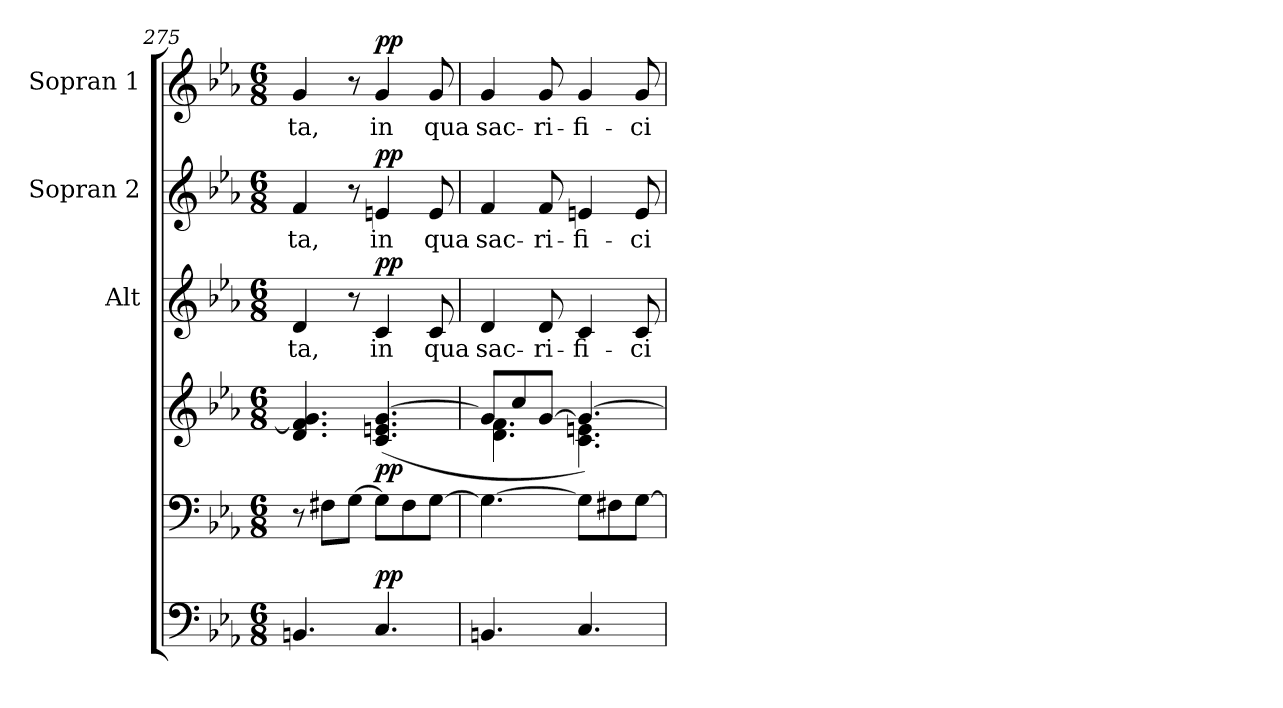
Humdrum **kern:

**kern	**dynam	**kern	**kern	**dynam	**kern	**text	**dynam	**kern	**text	**dynam	**kern	**text	**dynam
*part5	*part5	*part4	*part4	*part4	*part3	*part3	*part3	*part2	*part2	*part2	*part1	*part1	*part1
*staff6	*staff6	*staff5	*staff4	*staff4/5	*staff3	*staff3	*staff3	*staff2	*staff2	*staff2	*staff1	*staff1	*staff1
*	*	*	*	*	*I"Alt	*	*	*I"Sopran 2	*	*	*I"Sopran 1	*	*
*	*	*	*	*	*I'A.	*	*	*I'S. 2	*	*	*I'S. 1	*	*
*clefF4	*	*clefF4	*clefG2	*	*clefG2	*	*	*clefG2	*	*	*clefG2	*	*
*k[b-e-a-]	*	*k[b-e-a-]	*k[b-e-a-]	*	*k[b-e-a-]	*	*	*k[b-e-a-]	*	*	*k[b-e-a-]	*	*
*E-:	*	*E-:	*E-:	*	*E-:	*	*	*E-:	*	*	*E-:	*	*
*M6/8	*	*M6/8	*M6/8	*	*M6/8	*	*	*M6/8	*	*	*M6/8	*	*
=275	=275	=275	=275	=275	=275	=275	=275	=275	=275	=275	=275	=275	=275
!	!	!	!	!	!	!LO:LY:b	!	!	!LO:LY:b	!	!	!LO:LY:b	!
4.BBn/	.	8r	4.d/ 4.f/] 4.g/	.	4d/	-ta,	.	4f/	-ta,	.	4g/	-ta,	.
.	.	8F#X\L	.	.	.	.	.	.	.	.	.	.	.
.	.	[8G\J	.	.	8r	.	.	8r	.	.	8r	.	.
!	!LO:DY:a	!	!	!LO:DY:b	!	!LO:LY:b	!LO:DY:a	!	!LO:LY:b	!LO:DY:a	!	!LO:LY:b	!LO:DY:a
4.C/	pp	8G\L]	(4.c/ 4.en/ [>4.g/	pp	4c/	in	pp	4en/	in	pp	4g/	in	pp
.	.	8F#\	.	.	.	.	.	.	.	.	.	.	.
!	!	!	!	!	!	!LO:LY:b	!	!	!LO:LY:b	!	!	!LO:LY:b	!
.	.	[8G\J	.	.	8c/	qua	.	8e/	qua	.	8g/	qua	.
=276	=276	=276	=276	=276	=276	=276	=276	=276	=276	=276	=276	=276	=276
*	*	*	*^	*	*	*	*	*	*	*	*	*	*
!	!	!	!	!	!	!	!LO:LY:b	!	!	!LO:LY:b	!	!	!LO:LY:b	!
4.BBn/	.	4.G\_	8g/L]	4.d\ 4.f\	.	4d/	sac-	.	4f/	sac-	.	4g/	sac-	.
.	.	.	8cc/	.	.	.	.	.	.	.	.	.	.	.
!	!	!	!	!	!	!	!LO:LY:b	!	!	!LO:LY:b	!	!	!LO:LY:b	!
.	.	.	[>8g/J	.	.	8d/	-ri-	.	8f/	-ri-	.	8g/	-ri-	.
!	!	!	!	!	!	!	!LO:LY:b	!	!	!LO:LY:b	!	!	!LO:LY:b	!
4.C/	.	8G\L]	4.g/_)	4.c\ 4.en\	.	4c/	-fi-	.	4en/	-fi-	.	4g/	-fi-	.
.	.	8F#X\	.	.	.	.	.	.	.	.	.	.	.	.
!	!	!	!	!	!	!	!LO:LY:b	!	!	!LO:LY:b	!	!	!LO:LY:b	!
.	.	[8G\J	.	.	.	8c/	-ci-	.	8e/	-ci-	.	8g/	-ci-	.
*	*	*	*v	*v	*	*	*	*	*	*	*	*	*	*
=	=	=	=	=	=	=	=	=	=	=	=	=	=
*-	*-	*-	*-	*-	*-	*-	*-	*-	*-	*-	*-	*-	*-
